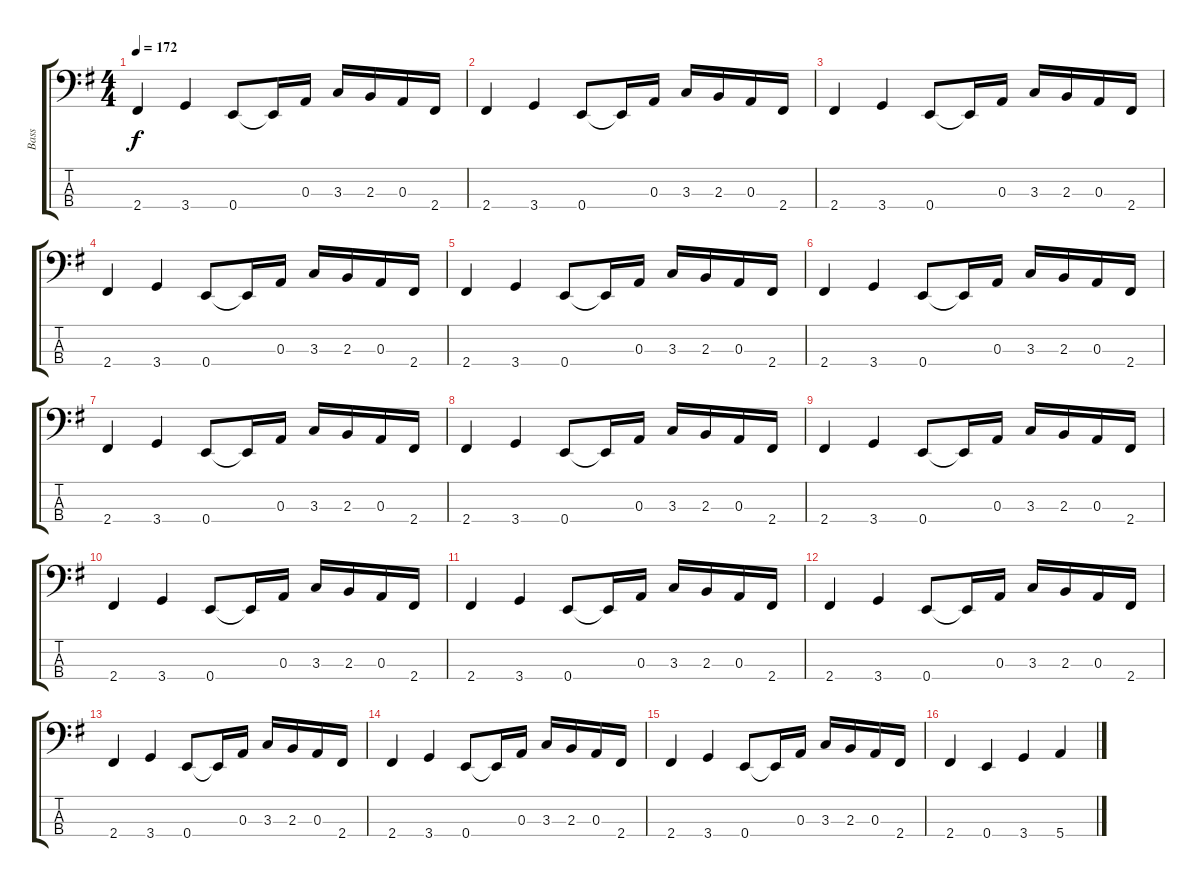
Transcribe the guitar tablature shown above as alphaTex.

\track ("Bass" "Bass") {instrument electricbasspick}
\staff {score tabs}
\tuning (G2 D2 A1 E1) {hide}
\ts (4 4)
\tempo 172
\clef f4
\ks g
2.4.4{dy f} 3.4.4 0.4.8 0.4{t}.16 0.3.16 3.3.16 2.3.16 0.3.16 2.4.16 |
2.4.4 3.4.4 0.4.8 0.4{t}.16 0.3.16 3.3.16 2.3.16 0.3.16 2.4.16 |
2.4.4 3.4.4 0.4.8 0.4{t}.16 0.3.16 3.3.16 2.3.16 0.3.16 2.4.16 |
2.4.4 3.4.4 0.4.8 0.4{t}.16 0.3.16 3.3.16 2.3.16 0.3.16 2.4.16 |
2.4.4 3.4.4 0.4.8 0.4{t}.16 0.3.16 3.3.16 2.3.16 0.3.16 2.4.16 |
2.4.4 3.4.4 0.4.8 0.4{t}.16 0.3.16 3.3.16 2.3.16 0.3.16 2.4.16 |
2.4.4 3.4.4 0.4.8 0.4{t}.16 0.3.16 3.3.16 2.3.16 0.3.16 2.4.16 |
2.4.4 3.4.4 0.4.8 0.4{t}.16 0.3.16 3.3.16 2.3.16 0.3.16 2.4.16 |
2.4.4 3.4.4 0.4.8 0.4{t}.16 0.3.16 3.3.16 2.3.16 0.3.16 2.4.16 |
2.4.4 3.4.4 0.4.8 0.4{t}.16 0.3.16 3.3.16 2.3.16 0.3.16 2.4.16 |
2.4.4 3.4.4 0.4.8 0.4{t}.16 0.3.16 3.3.16 2.3.16 0.3.16 2.4.16 |
2.4.4 3.4.4 0.4.8 0.4{t}.16 0.3.16 3.3.16 2.3.16 0.3.16 2.4.16 |
2.4.4 3.4.4 0.4.8 0.4{t}.16 0.3.16 3.3.16 2.3.16 0.3.16 2.4.16 |
2.4.4 3.4.4 0.4.8 0.4{t}.16 0.3.16 3.3.16 2.3.16 0.3.16 2.4.16 |
2.4.4 3.4.4 0.4.8 0.4{t}.16 0.3.16 3.3.16 2.3.16 0.3.16 2.4.16 |
2.4.4 0.4.4 3.4.4 5.4.4
